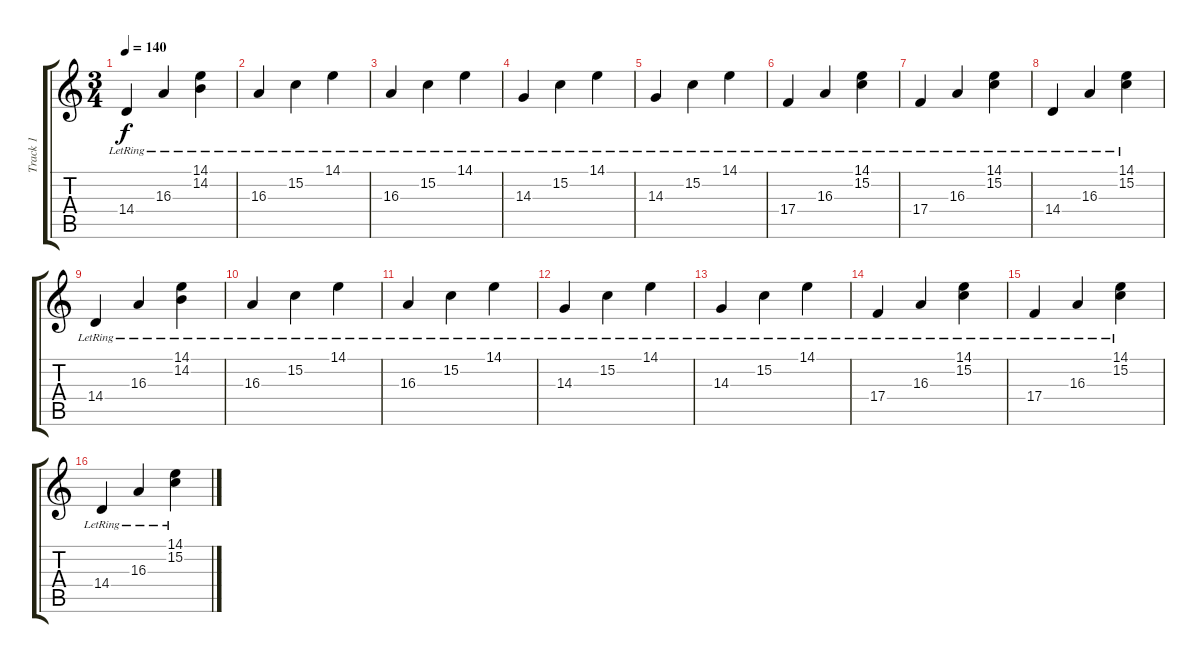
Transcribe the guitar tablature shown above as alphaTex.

\track ("Track 1" "Track 1") {instrument brightacousticpiano}
\staff {score tabs}
\tuning (D4 A3 F3 C3 G2 D2) {hide}
\ts (3 4)
\tempo 140
\clef g2
\ks c
14.4{lr}.4{dy f} 16.3{lr}.4 (14.1{lr} 14.2{lr}).4 |
16.3{lr}.4 15.2{lr}.4 14.1{lr}.4 |
16.3{lr}.4 15.2{lr}.4 14.1{lr}.4 |
14.3{lr}.4 15.2{lr}.4 14.1{lr}.4 |
14.3{lr}.4 15.2{lr}.4 14.1{lr}.4 |
17.4{lr}.4 16.3{lr}.4 (14.1{lr} 15.2{lr}).4 |
17.4{lr}.4 16.3{lr}.4 (14.1{lr} 15.2{lr}).4 |
14.4{lr}.4 16.3{lr}.4 (14.1{lr} 15.2{lr}).4 |
14.4{lr}.4 16.3{lr}.4 (14.1{lr} 14.2{lr}).4 |
16.3{lr}.4 15.2{lr}.4 14.1{lr}.4 |
16.3{lr}.4 15.2{lr}.4 14.1{lr}.4 |
14.3{lr}.4 15.2{lr}.4 14.1{lr}.4 |
14.3{lr}.4 15.2{lr}.4 14.1{lr}.4 |
17.4{lr}.4 16.3{lr}.4 (14.1{lr} 15.2{lr}).4 |
17.4{lr}.4 16.3{lr}.4 (14.1{lr} 15.2{lr}).4 |
14.4{lr}.4 16.3{lr}.4 (14.1{lr} 15.2{lr}).4
